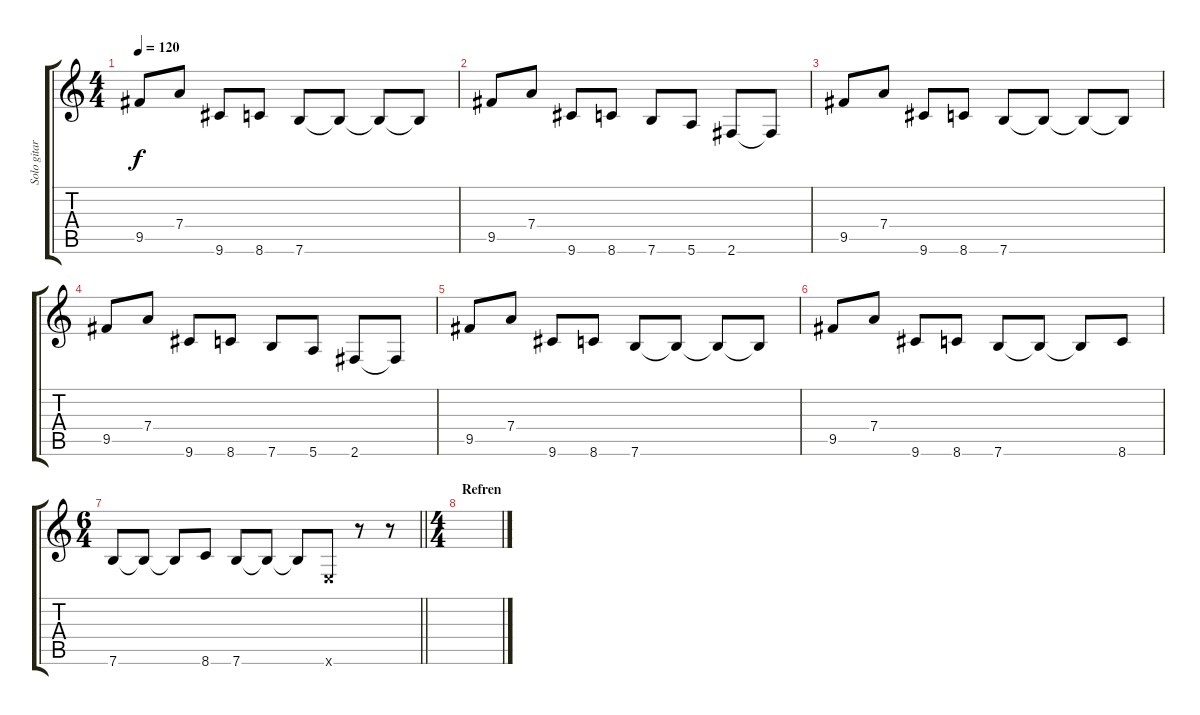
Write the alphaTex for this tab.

\track ("Solo gitara" "Solo gitar") {instrument distortionguitar}
\staff {score tabs}
\tuning (E4 B3 G3 D3 A2 E2) {hide}
\ts (4 4)
\tempo 120
\clef g2
\ks c
9.5.8{dy f} 7.4.8 9.6.8 8.6.8 7.6.8 7.6{t}.8 7.6{t}.8 7.6{t}.8 |
9.5.8 7.4.8 9.6.8 8.6.8 7.6.8 5.6.8 2.6.8 2.6{t}.8 |
9.5.8 7.4.8 9.6.8 8.6.8 7.6.8 7.6{t}.8 7.6{t}.8 7.6{t}.8 |
9.5.8 7.4.8 9.6.8 8.6.8 7.6.8 5.6.8 2.6.8 2.6{t}.8 |
9.5.8 7.4.8 9.6.8 8.6.8 7.6.8 7.6{t}.8 7.6{t}.8 7.6{t}.8 |
9.5.8 7.4.8 9.6.8 8.6.8 7.6.8 7.6{t}.8 7.6{t}.8 8.6.8 |
\ts (6 4)
\barLineRight lightlight
7.6.8 7.6{t}.8 7.6{t}.8 8.6.8 7.6.8 7.6{t}.8 7.6{t}.8 0.6{x}.8 r.8 r.8 |
\ts (4 4)
\section ("" "Refren")
